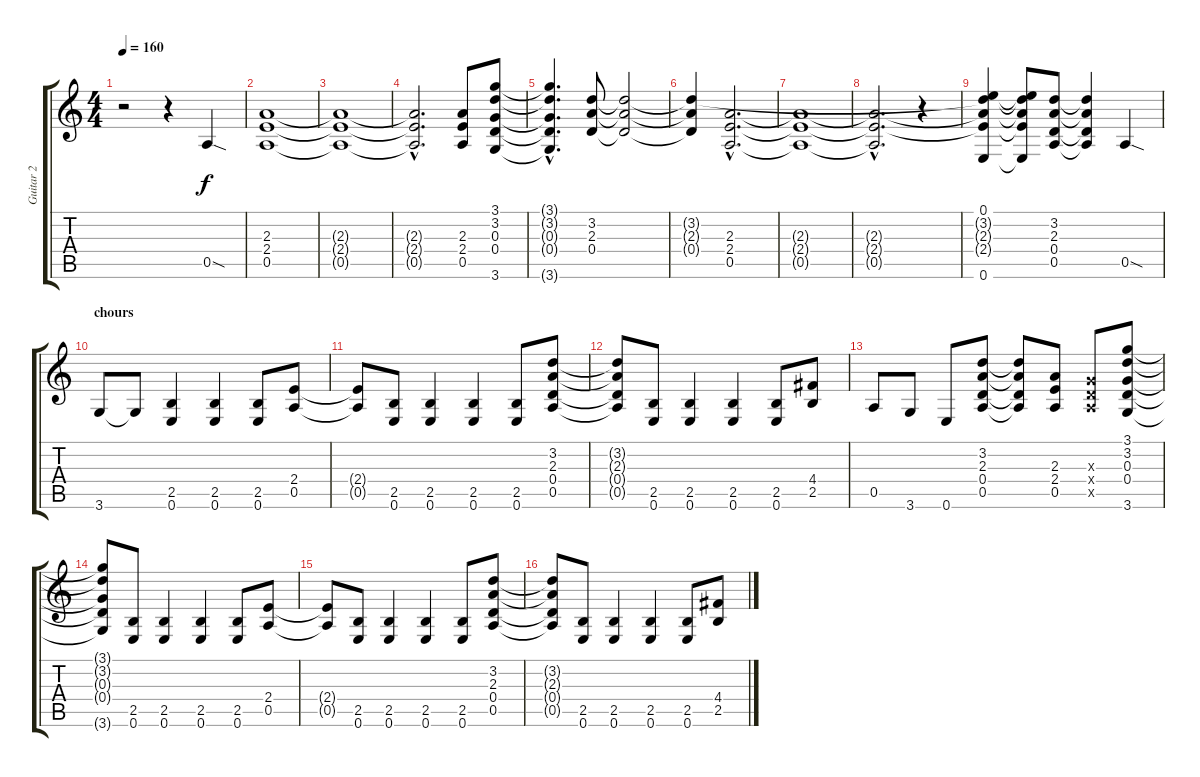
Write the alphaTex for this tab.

\track ("Guitar 2" "Guitar 2") {instrument distortionguitar}
\staff {score tabs}
\tuning (E4 B3 G3 D3 A2 E2) {hide}
\ts (4 4)
\tempo 160
\clef g2
\ks c
r.2{dy f} r.4 0.5{sod}.4 |
(2.3 2.4 0.5).1 |
(2.3{t} 2.4{t} 0.5{t}).1 |
(2.3{hac t} 2.4{hac t} 0.5{hac t}).2{d} (2.3 2.4 0.5).8 (3.1 3.2 0.3 0.4 3.6).8 |
(3.1{hac t} 3.2{hac t} 0.3{hac t} 0.4{hac t} 3.6{hac t}).4{d} (3.2 2.3 0.4).8 (3.2{t} 2.3{t} 0.4{t}).2 |
(3.2{t} 2.3{t} 0.4{t}).4 (2.3{hac} 2.4{hac} 0.5{hac}).2{d} |
(2.3{t} 2.4{t} 0.5{t}).1 |
(2.3{hac t} 2.4{hac t} 0.5{hac t}).2{d} r.4 |
(0.1 3.2{t} 2.3{t} 2.4{t} 0.6).4 (0.1{t} 3.2{t} 2.3{t} 2.4{t} 0.6{t}).8 (3.2 2.3 0.4 0.5).8 (3.2{t} 2.3{t} 0.4{t} 0.5{t}).4 0.5{sod}.4 |
\section ("" "chours")
3.6.8 3.6{t}.8 (2.5 0.6).4 (2.5 0.6).4 (2.5 0.6).8 (2.4 0.5).8 |
(2.4{t} 0.5{t}).8 (2.5 0.6).8 (2.5 0.6).4 (2.5 0.6).4 (2.5 0.6).8 (3.2 2.3 0.4 0.5).8 |
(3.2{t} 2.3{t} 0.4{t} 0.5{t}).8 (2.5 0.6).8 (2.5 0.6).4 (2.5 0.6).4 (2.5 0.6).8 (4.4 2.5).8 |
0.5.8 3.6.8 0.6.8 (3.2 2.3 0.4 0.5).8 (3.2{t} 2.3{t} 0.4{t} 0.5{t}).8 (2.3 2.4 0.5).8 (0.3{x} 0.4{x} 0.5{x}).8 (3.1 3.2 0.3 0.4 3.6).8 |
(3.1{t} 3.2{t} 0.3{t} 0.4{t} 3.6{t}).8 (2.5 0.6).8 (2.5 0.6).4 (2.5 0.6).4 (2.5 0.6).8 (2.4 0.5).8 |
(2.4{t} 0.5{t}).8 (2.5 0.6).8 (2.5 0.6).4 (2.5 0.6).4 (2.5 0.6).8 (3.2 2.3 0.4 0.5).8 |
(3.2{t} 2.3{t} 0.4{t} 0.5{t}).8 (2.5 0.6).8 (2.5 0.6).4 (2.5 0.6).4 (2.5 0.6).8 (4.4 2.5).8
